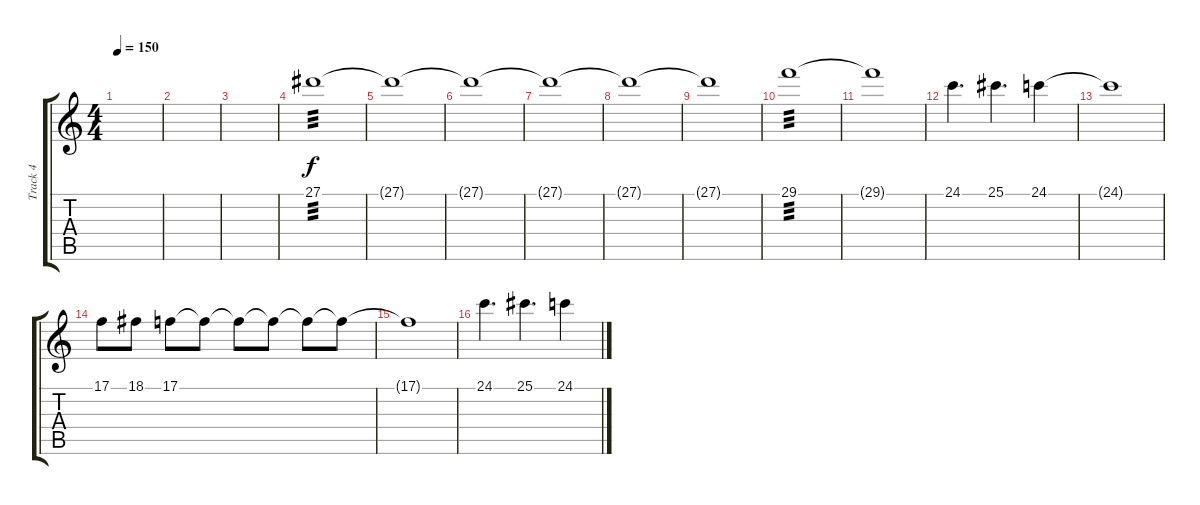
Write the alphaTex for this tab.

\track ("Track 4" "Track 4") {instrument lead2sawtooth}
\staff {score tabs}
\tuning (C4 G3 Eb3 Bb2 F2 C2) {hide}
\ts (4 4)
\tempo 150
\clef g2
\ks c
|
|
|
27.1.1{tp 3} |
27.1{t}.1 |
27.1{t}.1 |
27.1{t}.1 |
27.1{t}.1 |
27.1{t}.1 |
29.1.1{tp 3} |
29.1{t}.1 |
24.1.4{d} 25.1.4{d} 24.1.4 |
24.1{t}.1 |
17.1.8 18.1.8 17.1.8 17.1{t}.8 17.1{t}.8 17.1{t}.8 17.1{t}.8 17.1{t}.8 |
17.1{t}.1 |
24.1.4{d} 25.1.4{d} 24.1.4
